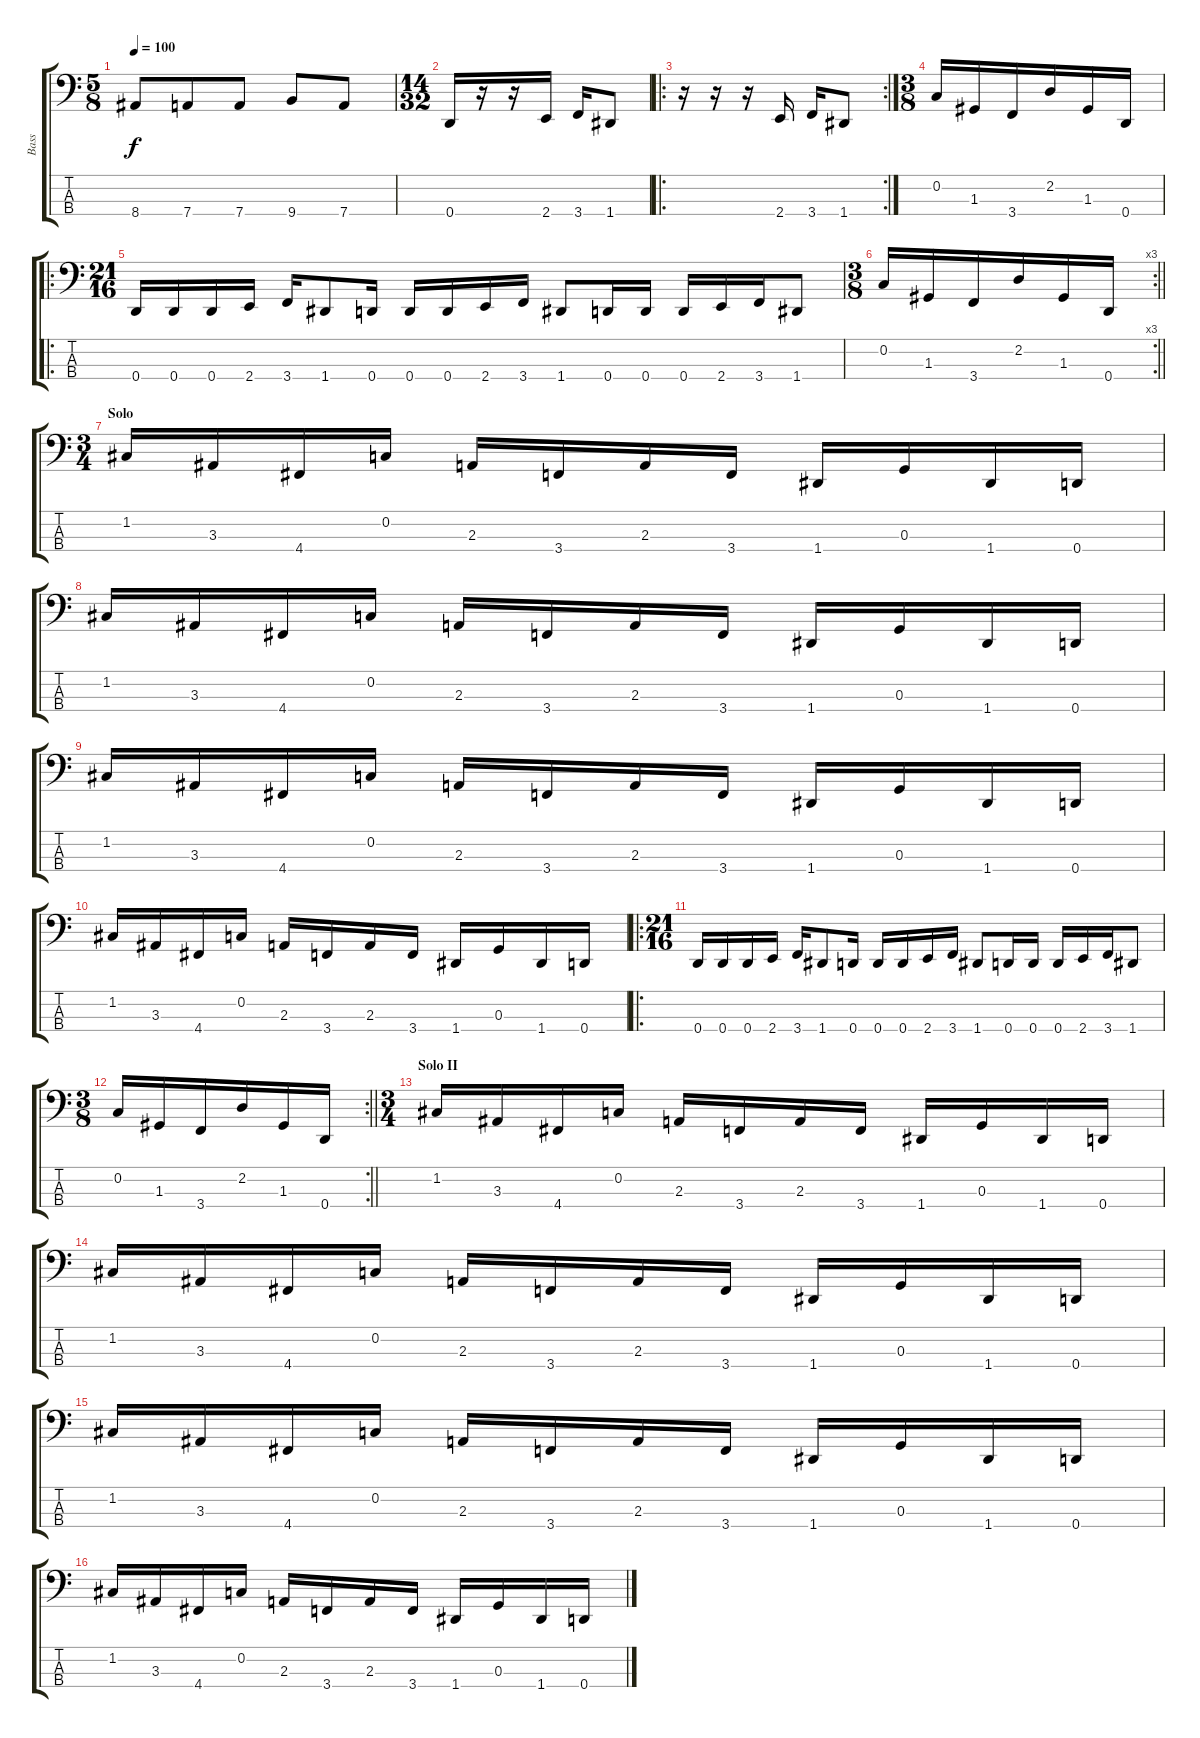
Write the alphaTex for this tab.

\track ("Bass" "Bass") {instrument electricbasspick}
\staff {score tabs}
\tuning (F2 C2 G1 D1) {hide}
\ts (5 8)
\tempo 100
\clef f4
\ks c
8.4.8{dy f} 7.4.8 7.4.8 9.4.8 7.4.8 |
\ts (14 32)
0.4.16 r.16 r.16 2.4.16 3.4.16 1.4.8 |
\ro
\rc 2
r.16 r.16 r.16 2.4.16 3.4.16 1.4.8 |
\ts (3 8)
0.2.16 1.3.16 3.4.16 2.2.16 1.3.16 0.4.16 |
\ro
\ts (21 16)
0.4.16 0.4.16 0.4.16 2.4.16 3.4.16 1.4.8 0.4.16 0.4.16 0.4.16 2.4.16 3.4.16 1.4.8 0.4.16 0.4.16 0.4.16 2.4.16 3.4.16 1.4.8 |
\rc 3
\ts (3 8)
\barLineRight lightlight
0.2.16 1.3.16 3.4.16 2.2.16 1.3.16 0.4.16 |
\ts (3 4)
\section ("" "Solo")
1.2.16 3.3.16 4.4.16 0.2.16 2.3.16 3.4.16 2.3.16 3.4.16 1.4.16 0.3.16 1.4.16 0.4.16 |
1.2.16 3.3.16 4.4.16 0.2.16 2.3.16 3.4.16 2.3.16 3.4.16 1.4.16 0.3.16 1.4.16 0.4.16 |
1.2.16 3.3.16 4.4.16 0.2.16 2.3.16 3.4.16 2.3.16 3.4.16 1.4.16 0.3.16 1.4.16 0.4.16 |
1.2.16 3.3.16 4.4.16 0.2.16 2.3.16 3.4.16 2.3.16 3.4.16 1.4.16 0.3.16 1.4.16 0.4.16 |
\ro
\ts (21 16)
0.4.16 0.4.16 0.4.16 2.4.16 3.4.16 1.4.8 0.4.16 0.4.16 0.4.16 2.4.16 3.4.16 1.4.8 0.4.16 0.4.16 0.4.16 2.4.16 3.4.16 1.4.8 |
\rc 2
\ts (3 8)
\barLineRight lightlight
0.2.16 1.3.16 3.4.16 2.2.16 1.3.16 0.4.16 |
\ts (3 4)
\section ("" "Solo II")
1.2.16 3.3.16 4.4.16 0.2.16 2.3.16 3.4.16 2.3.16 3.4.16 1.4.16 0.3.16 1.4.16 0.4.16 |
1.2.16 3.3.16 4.4.16 0.2.16 2.3.16 3.4.16 2.3.16 3.4.16 1.4.16 0.3.16 1.4.16 0.4.16 |
1.2.16 3.3.16 4.4.16 0.2.16 2.3.16 3.4.16 2.3.16 3.4.16 1.4.16 0.3.16 1.4.16 0.4.16 |
1.2.16 3.3.16 4.4.16 0.2.16 2.3.16 3.4.16 2.3.16 3.4.16 1.4.16 0.3.16 1.4.16 0.4.16
